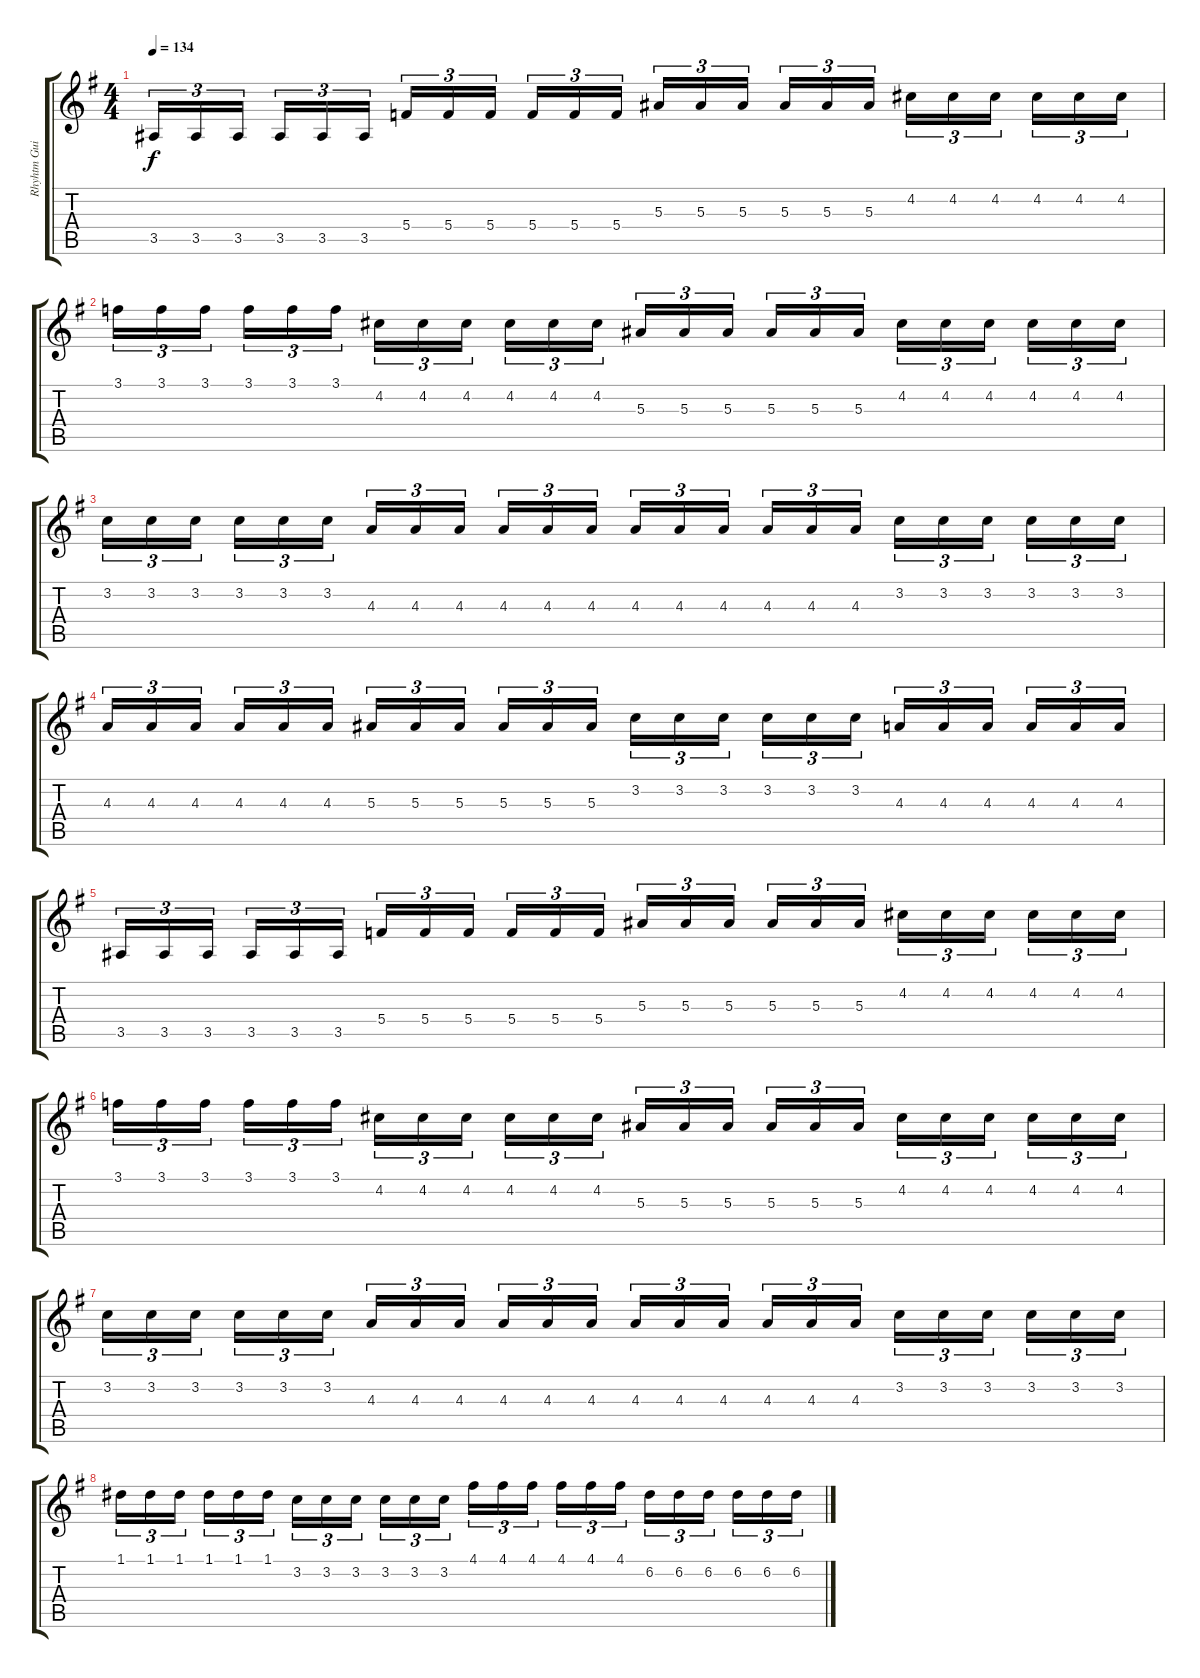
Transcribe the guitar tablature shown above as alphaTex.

\track ("Rhyhtm Guitars" "Rhyhtm Gui") {instrument distortionguitar}
\staff {score tabs}
\tuning (D4 A3 F3 C3 G2 D2) {hide}
\ts (4 4)
\tempo 134
\clef g2
\ks g
3.5.16{tu (3 2) dy f} 3.5.16{tu (3 2)} 3.5.16{tu (3 2)} 3.5.16{tu (3 2)} 3.5.16{tu (3 2)} 3.5.16{tu (3 2)} 5.4.16{tu (3 2)} 5.4.16{tu (3 2)} 5.4.16{tu (3 2)} 5.4.16{tu (3 2)} 5.4.16{tu (3 2)} 5.4.16{tu (3 2)} 5.3.16{tu (3 2)} 5.3.16{tu (3 2)} 5.3.16{tu (3 2)} 5.3.16{tu (3 2)} 5.3.16{tu (3 2)} 5.3.16{tu (3 2)} 4.2.16{tu (3 2)} 4.2.16{tu (3 2)} 4.2.16{tu (3 2)} 4.2.16{tu (3 2)} 4.2.16{tu (3 2)} 4.2.16{tu (3 2)} |
3.1.16{tu (3 2)} 3.1.16{tu (3 2)} 3.1.16{tu (3 2)} 3.1.16{tu (3 2)} 3.1.16{tu (3 2)} 3.1.16{tu (3 2)} 4.2.16{tu (3 2)} 4.2.16{tu (3 2)} 4.2.16{tu (3 2)} 4.2.16{tu (3 2)} 4.2.16{tu (3 2)} 4.2.16{tu (3 2)} 5.3.16{tu (3 2)} 5.3.16{tu (3 2)} 5.3.16{tu (3 2)} 5.3.16{tu (3 2)} 5.3.16{tu (3 2)} 5.3.16{tu (3 2)} 4.2.16{tu (3 2)} 4.2.16{tu (3 2)} 4.2.16{tu (3 2)} 4.2.16{tu (3 2)} 4.2.16{tu (3 2)} 4.2.16{tu (3 2)} |
3.2.16{tu (3 2)} 3.2.16{tu (3 2)} 3.2.16{tu (3 2)} 3.2.16{tu (3 2)} 3.2.16{tu (3 2)} 3.2.16{tu (3 2)} 4.3.16{tu (3 2)} 4.3.16{tu (3 2)} 4.3.16{tu (3 2)} 4.3.16{tu (3 2)} 4.3.16{tu (3 2)} 4.3.16{tu (3 2)} 4.3.16{tu (3 2)} 4.3.16{tu (3 2)} 4.3.16{tu (3 2)} 4.3.16{tu (3 2)} 4.3.16{tu (3 2)} 4.3.16{tu (3 2)} 3.2.16{tu (3 2)} 3.2.16{tu (3 2)} 3.2.16{tu (3 2)} 3.2.16{tu (3 2)} 3.2.16{tu (3 2)} 3.2.16{tu (3 2)} |
4.3.16{tu (3 2)} 4.3.16{tu (3 2)} 4.3.16{tu (3 2)} 4.3.16{tu (3 2)} 4.3.16{tu (3 2)} 4.3.16{tu (3 2)} 5.3.16{tu (3 2)} 5.3.16{tu (3 2)} 5.3.16{tu (3 2)} 5.3.16{tu (3 2)} 5.3.16{tu (3 2)} 5.3.16{tu (3 2)} 3.2.16{tu (3 2)} 3.2.16{tu (3 2)} 3.2.16{tu (3 2)} 3.2.16{tu (3 2)} 3.2.16{tu (3 2)} 3.2.16{tu (3 2)} 4.3.16{tu (3 2)} 4.3.16{tu (3 2)} 4.3.16{tu (3 2)} 4.3.16{tu (3 2)} 4.3.16{tu (3 2)} 4.3.16{tu (3 2)} |
3.5.16{tu (3 2)} 3.5.16{tu (3 2)} 3.5.16{tu (3 2)} 3.5.16{tu (3 2)} 3.5.16{tu (3 2)} 3.5.16{tu (3 2)} 5.4.16{tu (3 2)} 5.4.16{tu (3 2)} 5.4.16{tu (3 2)} 5.4.16{tu (3 2)} 5.4.16{tu (3 2)} 5.4.16{tu (3 2)} 5.3.16{tu (3 2)} 5.3.16{tu (3 2)} 5.3.16{tu (3 2)} 5.3.16{tu (3 2)} 5.3.16{tu (3 2)} 5.3.16{tu (3 2)} 4.2.16{tu (3 2)} 4.2.16{tu (3 2)} 4.2.16{tu (3 2)} 4.2.16{tu (3 2)} 4.2.16{tu (3 2)} 4.2.16{tu (3 2)} |
3.1.16{tu (3 2)} 3.1.16{tu (3 2)} 3.1.16{tu (3 2)} 3.1.16{tu (3 2)} 3.1.16{tu (3 2)} 3.1.16{tu (3 2)} 4.2.16{tu (3 2)} 4.2.16{tu (3 2)} 4.2.16{tu (3 2)} 4.2.16{tu (3 2)} 4.2.16{tu (3 2)} 4.2.16{tu (3 2)} 5.3.16{tu (3 2)} 5.3.16{tu (3 2)} 5.3.16{tu (3 2)} 5.3.16{tu (3 2)} 5.3.16{tu (3 2)} 5.3.16{tu (3 2)} 4.2.16{tu (3 2)} 4.2.16{tu (3 2)} 4.2.16{tu (3 2)} 4.2.16{tu (3 2)} 4.2.16{tu (3 2)} 4.2.16{tu (3 2)} |
3.2.16{tu (3 2)} 3.2.16{tu (3 2)} 3.2.16{tu (3 2)} 3.2.16{tu (3 2)} 3.2.16{tu (3 2)} 3.2.16{tu (3 2)} 4.3.16{tu (3 2)} 4.3.16{tu (3 2)} 4.3.16{tu (3 2)} 4.3.16{tu (3 2)} 4.3.16{tu (3 2)} 4.3.16{tu (3 2)} 4.3.16{tu (3 2)} 4.3.16{tu (3 2)} 4.3.16{tu (3 2)} 4.3.16{tu (3 2)} 4.3.16{tu (3 2)} 4.3.16{tu (3 2)} 3.2.16{tu (3 2)} 3.2.16{tu (3 2)} 3.2.16{tu (3 2)} 3.2.16{tu (3 2)} 3.2.16{tu (3 2)} 3.2.16{tu (3 2)} |
1.1.16{tu (3 2)} 1.1.16{tu (3 2)} 1.1.16{tu (3 2)} 1.1.16{tu (3 2)} 1.1.16{tu (3 2)} 1.1.16{tu (3 2)} 3.2.16{tu (3 2)} 3.2.16{tu (3 2)} 3.2.16{tu (3 2)} 3.2.16{tu (3 2)} 3.2.16{tu (3 2)} 3.2.16{tu (3 2)} 4.1.16{tu (3 2)} 4.1.16{tu (3 2)} 4.1.16{tu (3 2)} 4.1.16{tu (3 2)} 4.1.16{tu (3 2)} 4.1.16{tu (3 2)} 6.2.16{tu (3 2)} 6.2.16{tu (3 2)} 6.2.16{tu (3 2)} 6.2.16{tu (3 2)} 6.2.16{tu (3 2)} 6.2.16{tu (3 2)}
